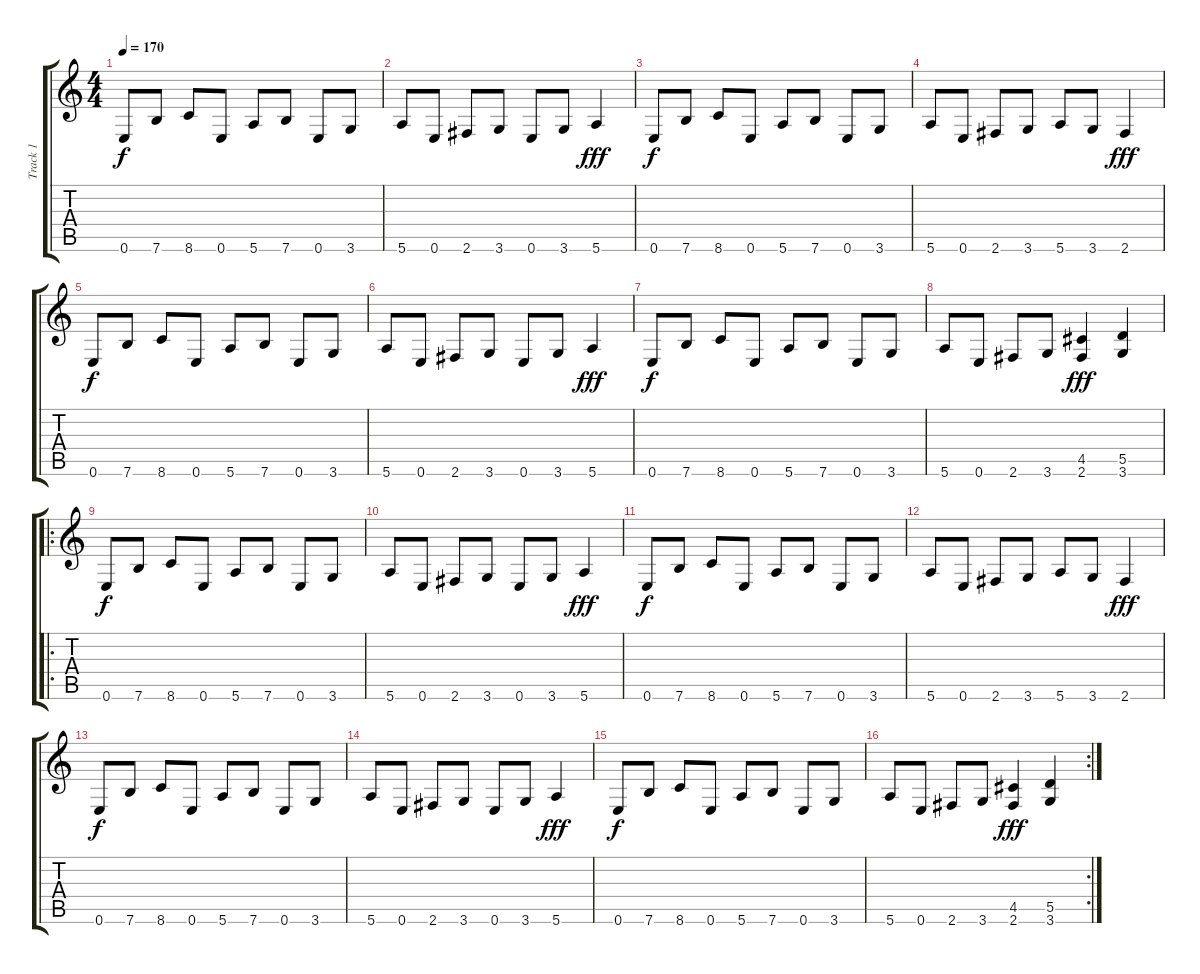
\track ("Track 1" "Track 1") {instrument distortionguitar}
\staff {score tabs}
\tuning (E4 B3 G3 D3 A2 E2) {hide}
\ts (4 4)
\tempo 170
\clef g2
\ks c
0.6.8{dy f instrument distortionguitar} 7.6.8 8.6.8 0.6.8 5.6.8 7.6.8 0.6.8 3.6.8 |
5.6.8 0.6.8 2.6.8 3.6.8 0.6.8 3.6.8 5.6.4{dy fff} |
0.6.8{dy f} 7.6.8 8.6.8 0.6.8 5.6.8 7.6.8 0.6.8 3.6.8 |
5.6.8 0.6.8 2.6.8 3.6.8 5.6.8 3.6.8 2.6.4{dy fff} |
0.6.8{dy f} 7.6.8 8.6.8 0.6.8 5.6.8 7.6.8 0.6.8 3.6.8 |
5.6.8 0.6.8 2.6.8 3.6.8 0.6.8 3.6.8 5.6.4{dy fff} |
0.6.8{dy f} 7.6.8 8.6.8 0.6.8 5.6.8 7.6.8 0.6.8 3.6.8 |
5.6.8 0.6.8 2.6.8 3.6.8 (4.5 2.6).4{dy fff} (5.5 3.6).4 |
\ro
0.6.8{dy f} 7.6.8 8.6.8 0.6.8 5.6.8 7.6.8 0.6.8 3.6.8 |
5.6.8 0.6.8 2.6.8 3.6.8 0.6.8 3.6.8 5.6.4{dy fff} |
0.6.8{dy f} 7.6.8 8.6.8 0.6.8 5.6.8 7.6.8 0.6.8 3.6.8 |
5.6.8 0.6.8 2.6.8 3.6.8 5.6.8 3.6.8 2.6.4{dy fff} |
0.6.8{dy f} 7.6.8 8.6.8 0.6.8 5.6.8 7.6.8 0.6.8 3.6.8 |
5.6.8 0.6.8 2.6.8 3.6.8 0.6.8 3.6.8 5.6.4{dy fff} |
0.6.8{dy f} 7.6.8 8.6.8 0.6.8 5.6.8 7.6.8 0.6.8 3.6.8 |
\rc 2
5.6.8 0.6.8 2.6.8 3.6.8 (4.5 2.6).4{dy fff} (5.5 3.6).4
